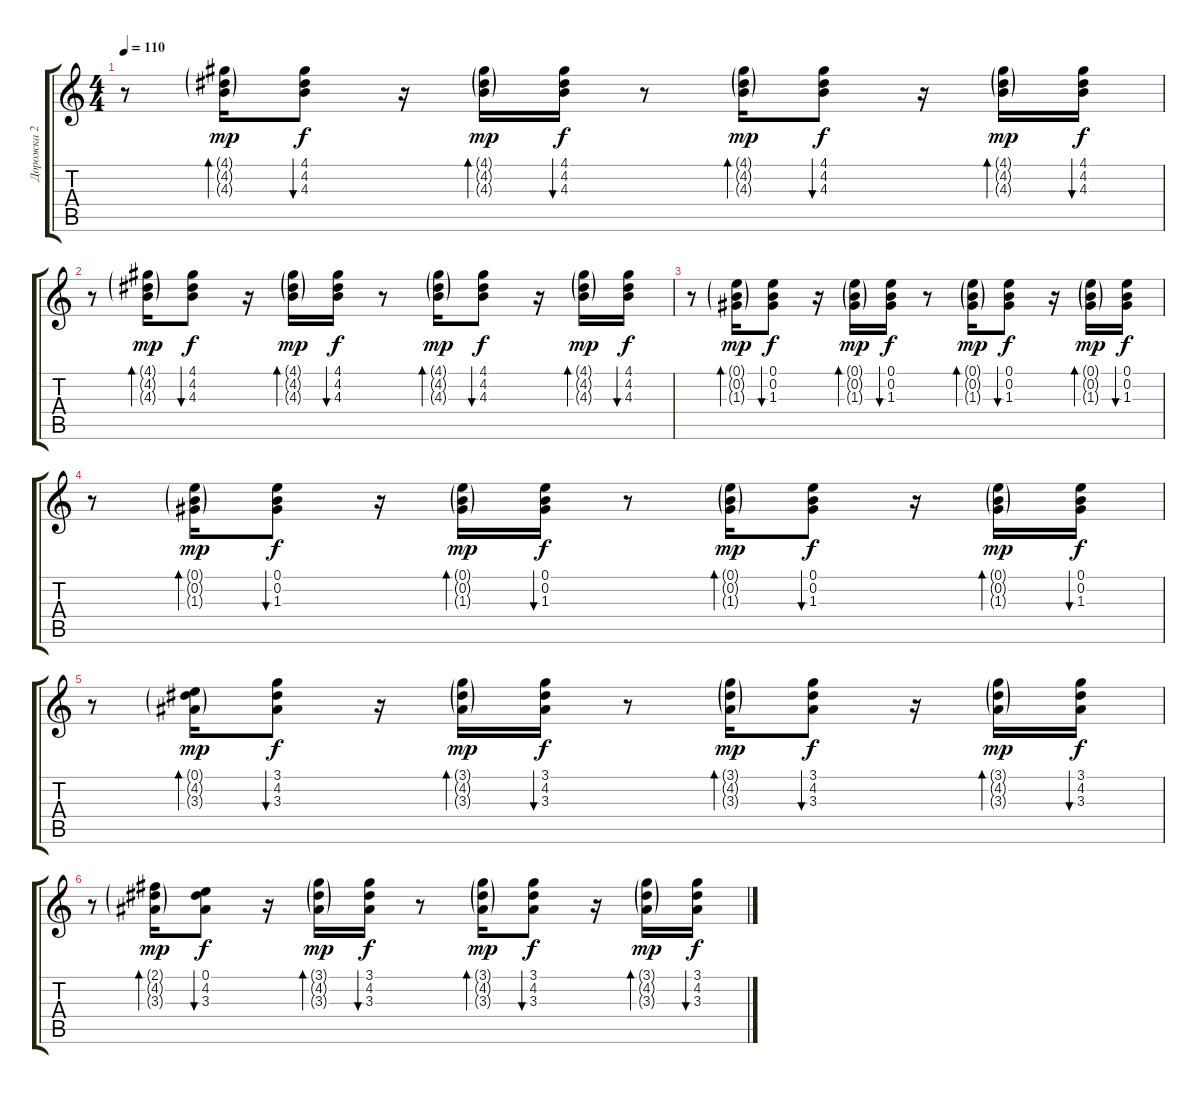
\track ("Дорожка 2" "Дорожка 2") {instrument acousticguitarsteel}
\staff {score tabs}
\tuning (E4 B3 G3 D3 A2 E2) {hide}
\ts (4 4)
\tempo 110
\clef g2
\ks c
r.8{dy f} (4.1{g} 4.2{g} 4.3{g}).16{bd 60 dy mp} (4.1 4.2 4.3).8{bu 60 dy f} r.16 (4.1{g} 4.2{g} 4.3{g}).16{bd 60 dy mp} (4.1 4.2 4.3).16{bu 60 dy f} r.8 (4.1{g} 4.2{g} 4.3{g}).16{bd 60 dy mp} (4.1 4.2 4.3).8{bu 60 dy f} r.16 (4.1{g} 4.2{g} 4.3{g}).16{bd 60 dy mp} (4.1 4.2 4.3).16{bu 60 dy f} |
r.8 (4.1{g} 4.2{g} 4.3{g}).16{bd 60 dy mp} (4.1 4.2 4.3).8{bu 60 dy f} r.16 (4.1{g} 4.2{g} 4.3{g}).16{bd 60 dy mp} (4.1 4.2 4.3).16{bu 60 dy f} r.8 (4.1{g} 4.2{g} 4.3{g}).16{bd 60 dy mp} (4.1 4.2 4.3).8{bu 60 dy f} r.16 (4.1{g} 4.2{g} 4.3{g}).16{bd 60 dy mp} (4.1 4.2 4.3).16{bu 60 dy f} |
r.8 (0.1{g} 0.2{g} 1.3{g}).16{bd 60 dy mp} (0.1 0.2 1.3).8{bu 60 dy f} r.16 (0.1{g} 0.2{g} 1.3{g}).16{bd 60 dy mp} (0.1 0.2 1.3).16{bu 60 dy f} r.8 (0.1{g} 0.2{g} 1.3{g}).16{bd 60 dy mp} (0.1 0.2 1.3).8{bu 60 dy f} r.16 (0.1{g} 0.2{g} 1.3{g}).16{bd 60 dy mp} (0.1 0.2 1.3).16{bu 60 dy f} |
r.8 (0.1{g} 0.2{g} 1.3{g}).16{bd 60 dy mp} (0.1 0.2 1.3).8{bu 60 dy f} r.16 (0.1{g} 0.2{g} 1.3{g}).16{bd 60 dy mp} (0.1 0.2 1.3).16{bu 60 dy f} r.8 (0.1{g} 0.2{g} 1.3{g}).16{bd 60 dy mp} (0.1 0.2 1.3).8{bu 60 dy f} r.16 (0.1{g} 0.2{g} 1.3{g}).16{bd 60 dy mp} (0.1 0.2 1.3).16{bu 60 dy f} |
r.8 (0.1{g} 4.2{g} 3.3{g}).16{bd 60 dy mp} (3.1 4.2 3.3).8{bu 60 dy f} r.16 (3.1{g} 4.2{g} 3.3{g}).16{bd 60 dy mp} (3.1 4.2 3.3).16{bu 60 dy f} r.8 (3.1{g} 4.2{g} 3.3{g}).16{bd 60 dy mp} (3.1 4.2 3.3).8{bu 60 dy f} r.16 (3.1{g} 4.2{g} 3.3{g}).16{bd 60 dy mp} (3.1 4.2 3.3).16{bu 60 dy f} |
r.8 (2.1{g} 4.2{g} 3.3{g}).16{bd 60 dy mp} (0.1 4.2 3.3).8{bu 60 dy f} r.16 (3.1{g} 4.2{g} 3.3{g}).16{bd 60 dy mp} (3.1 4.2 3.3).16{bu 60 dy f} r.8 (3.1{g} 4.2{g} 3.3{g}).16{bd 60 dy mp} (3.1 4.2 3.3).8{bu 60 dy f} r.16 (3.1{g} 4.2{g} 3.3{g}).16{bd 60 dy mp} (3.1 4.2 3.3).16{bu 60 dy f}
